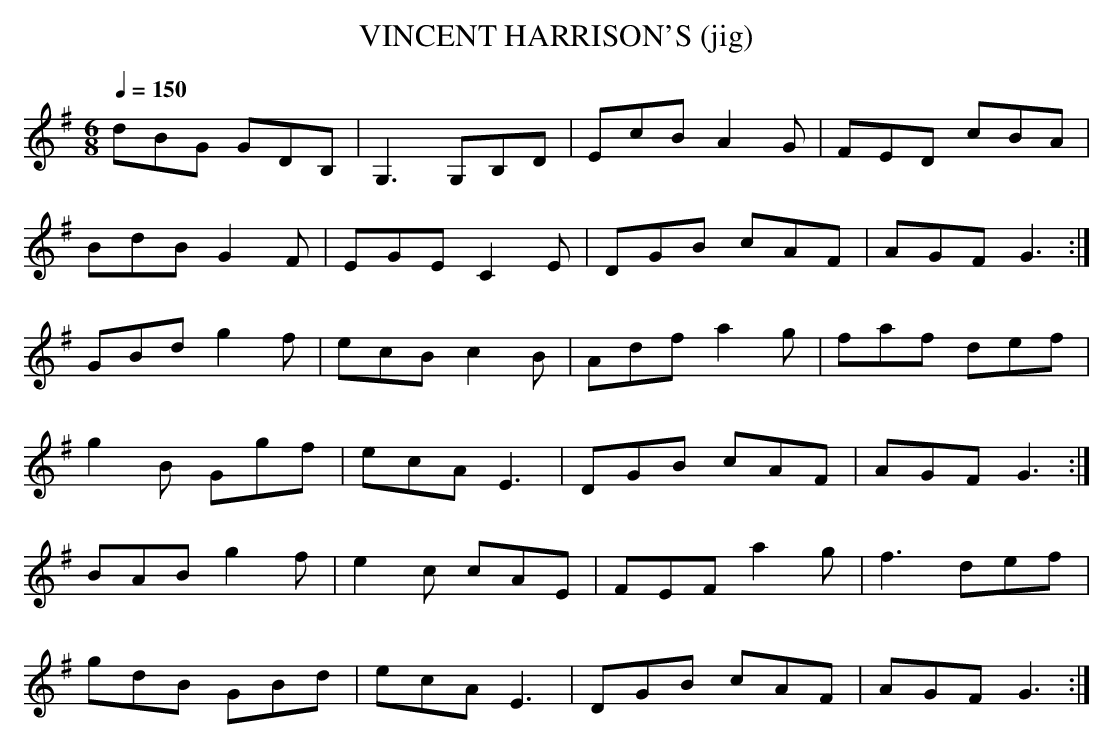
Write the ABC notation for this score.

X:1
T:VINCENT HARRISON'S (jig)
Q:1/4=150
M:6/8
L:1/8
K:G
dBG GDB,|G,3 G,B,D|EcB A2 G|FED cBA|
BdB G2 F|EGE C2 E|DGB cAF|AGF G3 :|
GBd g2 f|ecB c2 B|Adf a2 g|faf def|
g2 B Ggf|ecA E3|DGB cAF|AGF G3 :|
BAB g2 f|e2 c cAE|FEF a2 g|f3 def|
gdB GBd|ecA E3|DGB cAF|AGF G3 :|
